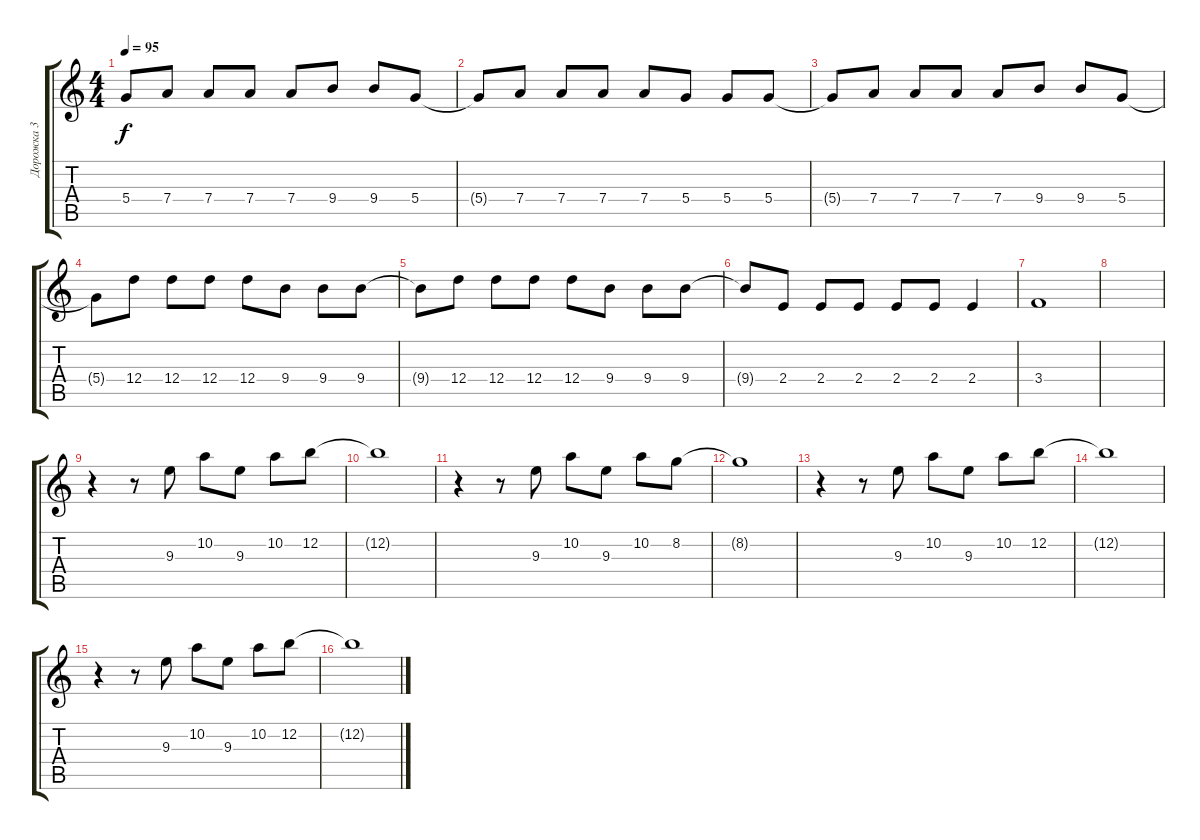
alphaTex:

\track ("Дорожка 3" "Дорожка 3") {instrument acousticguitarsteel}
\staff {score tabs}
\tuning (E4 B3 G3 D3 A2 E2) {hide}
\ts (4 4)
\tempo 95
\clef g2
\ks c
5.4{t}.8{dy f} 7.4.8 7.4.8 7.4.8 7.4.8 9.4.8 9.4.8 5.4.8 |
5.4{t}.8 7.4.8 7.4.8 7.4.8 7.4.8 5.4.8 5.4.8 5.4.8 |
5.4{t}.8 7.4.8 7.4.8 7.4.8 7.4.8 9.4.8 9.4.8 5.4.8 |
5.4{t}.8 12.4.8 12.4.8 12.4.8 12.4.8 9.4.8 9.4.8 9.4.8 |
9.4{t}.8 12.4.8 12.4.8 12.4.8 12.4.8 9.4.8 9.4.8 9.4.8 |
9.4{t}.8 2.4.8 2.4.8 2.4.8 2.4.8 2.4.8 2.4.4 |
3.4.1 |
|
r.4{instrument overdrivenguitar} r.8 9.3.8 10.2.8 9.3.8 10.2.8 12.2.8 |
12.2{t}.1 |
r.4 r.8 9.3.8 10.2.8 9.3.8 10.2.8 8.2.8 |
8.2{t}.1 |
r.4 r.8 9.3.8 10.2.8 9.3.8 10.2.8 12.2.8 |
12.2{t}.1 |
r.4 r.8 9.3.8 10.2.8 9.3.8 10.2.8 12.2.8 |
12.2{t}.1
